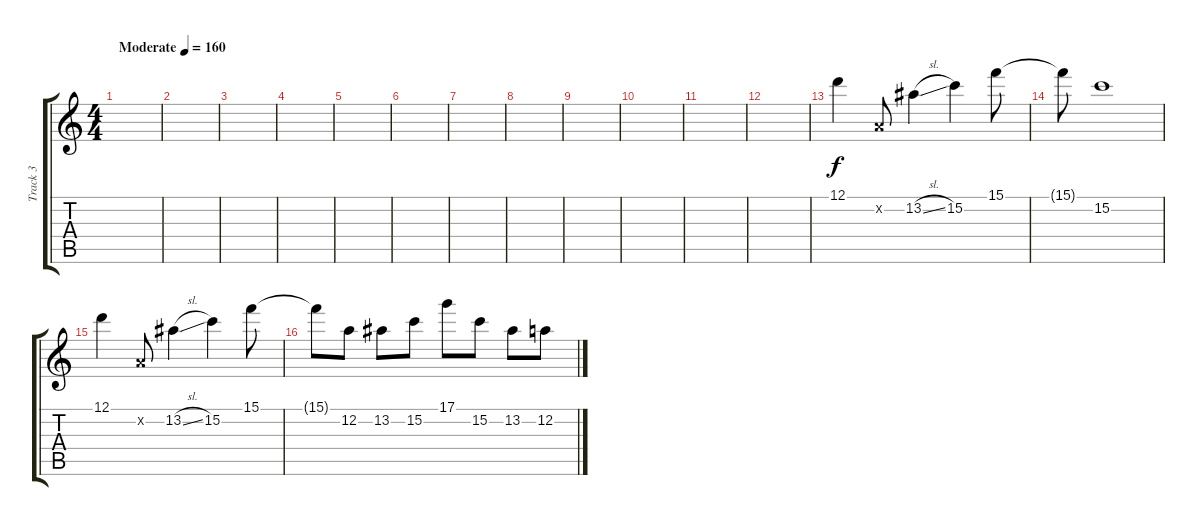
\track ("Track 3" "Track 3") {instrument distortionguitar}
\staff {score tabs}
\tuning (D4 A3 F3 C3 G2 C2) {hide}
\ts (4 4)
\tempo (160 "Moderate")
\clef g2
\ks c
|
|
|
|
|
|
|
|
|
|
|
|
12.1.4 0.2{x}.8 13.2{sl}.4 15.2.4 15.1.8 |
15.1{t}.8 15.2.1 |
12.1.4 0.2{x}.8 13.2{sl}.4 15.2.4 15.1.8 |
15.1{t}.8 12.2.8 13.2.8 15.2.8 17.1.8 15.2.8 13.2.8 12.2.8
